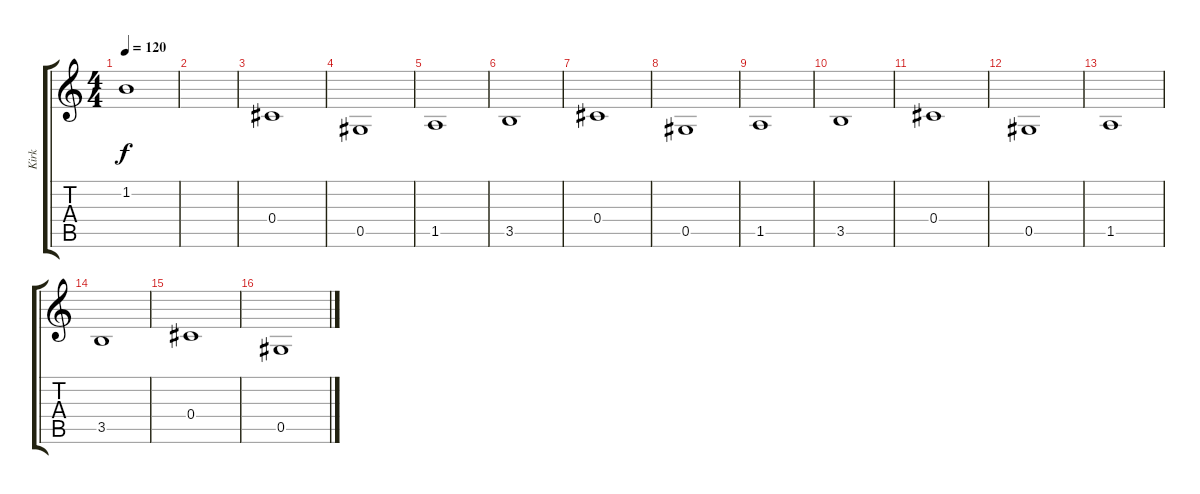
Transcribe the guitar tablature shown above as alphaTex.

\track ("Kirk" "Kirk") {instrument acousticguitarsteel}
\staff {score tabs}
\tuning (Eb4 Bb3 Gb3 Db3 Ab2 Eb2) {hide}
\ts (4 4)
\tempo 120
\clef g2
\ks c
1.2{t}.1{dy f} |
|
0.4.1 |
0.5.1 |
1.5.1 |
3.5.1 |
0.4.1 |
0.5.1 |
1.5.1 |
3.5.1 |
0.4.1 |
0.5.1 |
1.5.1 |
3.5.1 |
0.4.1 |
0.5.1
